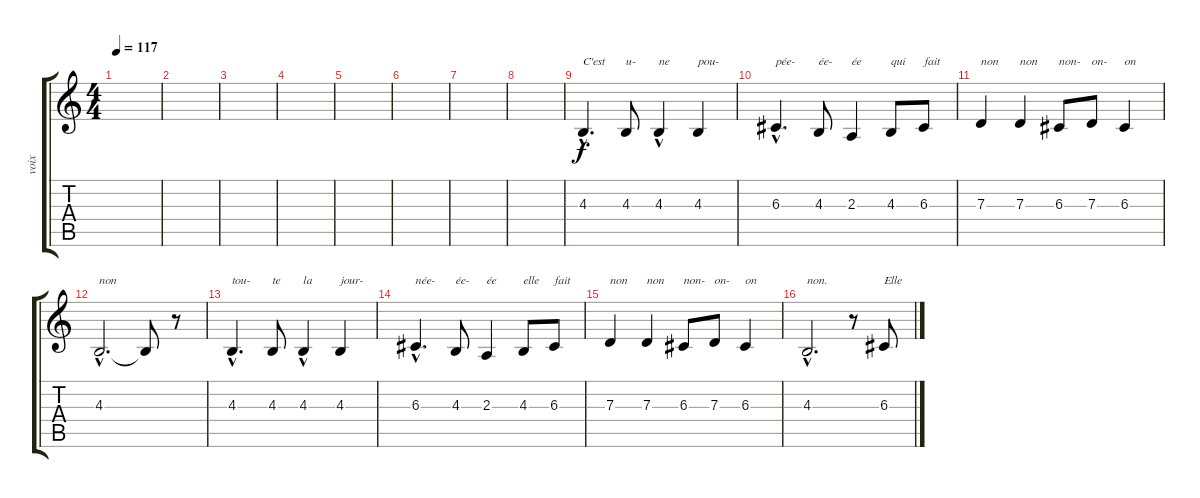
\track ("voix" "voix") {instrument bassoon}
\staff {score tabs}
\tuning (E4 B3 G3 D3 A2 E2) {hide}
\ts (4 4)
\tempo 117
\clef g2
\ks c
|
|
|
|
|
|
|
|
4.3{hac}.4{d txt "C'est"} 4.3.8{txt "u-"} 4.3{hac}.4{txt "ne"} 4.3.4{txt "pou-"} |
6.3{hac}.4{d txt "pée-"} 4.3.8{txt "ée-"} 2.3.4{txt "ée"} 4.3.8{txt "qui"} 6.3.8{txt "fait"} |
7.3.4{txt "non"} 7.3.4{txt "non"} 6.3.8{txt "non-"} 7.3.8{txt "on-"} 6.3.4{txt "on"} |
4.3{hac}.2{d txt "non"} 4.3{t}.8 r.8 |
4.3{hac}.4{d txt "tou-"} 4.3.8{txt "te"} 4.3{hac}.4{txt "la"} 4.3.4{txt "jour-"} |
6.3{hac}.4{d txt "née-"} 4.3.8{txt "ée-"} 2.3.4{txt "ée"} 4.3.8{txt "elle"} 6.3.8{txt "fait"} |
7.3.4{txt "non"} 7.3.4{txt "non"} 6.3.8{txt "non-"} 7.3.8{txt "on-"} 6.3.4{txt "on"} |
4.3{hac}.2{d txt "non."} r.8 6.3.8{txt "Elle"}
